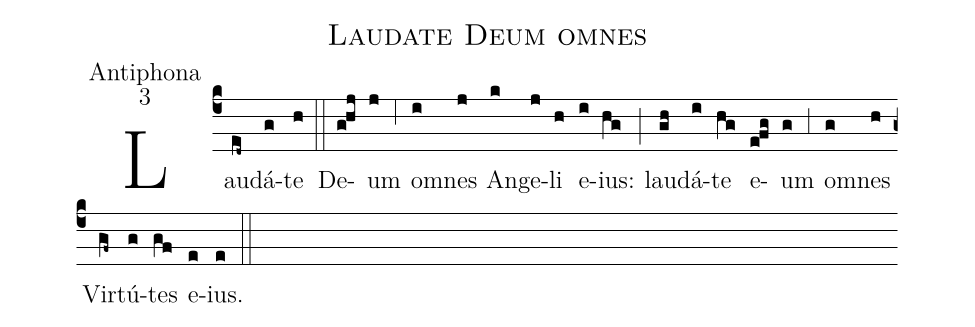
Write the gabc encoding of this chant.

name:Laudate Deum omnes;
office-part:Antiphona;
mode:3;
%%
(c4) Lau(ed~)dá(g)te(h) (::)
De(g!hj)um(j) (,6) om(i)nes(j) An(k)ge(j)li(h) e(i)ius:(hg) (;) lau(gh)dá(i)te(hg) e(e!fg)um(g) (,3) om(g)nes(h) Vir(gf~)tú(g)tes(gf) e(e)ius.(e) (::)
